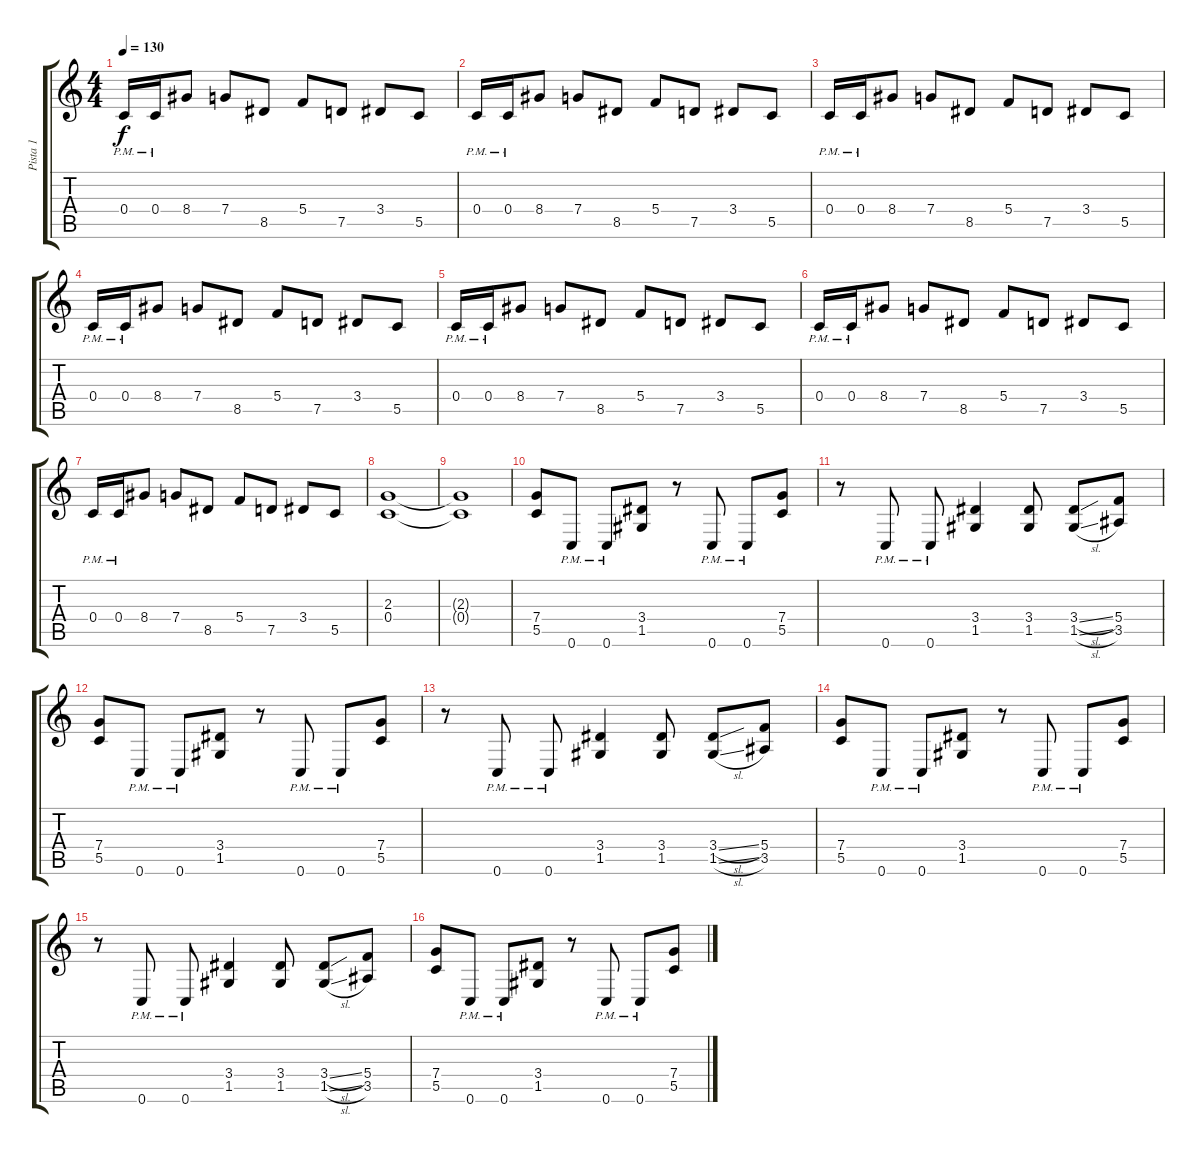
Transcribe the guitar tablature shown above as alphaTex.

\track ("Pista 1" "Pista 1") {instrument distortionguitar}
\staff {score tabs}
\tuning (D4 A3 F3 C3 G2 C2) {hide}
\ts (4 4)
\tempo 130
\clef g2
\ks c
0.4{pm}.16{dy f} 0.4{pm}.16 8.4.8 7.4.8 8.5.8 5.4.8 7.5.8 3.4.8 5.5.8 |
0.4{pm}.16 0.4{pm}.16 8.4.8 7.4.8 8.5.8 5.4.8 7.5.8 3.4.8 5.5.8 |
0.4{pm}.16 0.4{pm}.16 8.4.8 7.4.8 8.5.8 5.4.8 7.5.8 3.4.8 5.5.8 |
0.4{pm}.16 0.4{pm}.16 8.4.8 7.4.8 8.5.8 5.4.8 7.5.8 3.4.8 5.5.8 |
0.4{pm}.16 0.4{pm}.16 8.4.8 7.4.8 8.5.8 5.4.8 7.5.8 3.4.8 5.5.8 |
0.4{pm}.16 0.4{pm}.16 8.4.8 7.4.8 8.5.8 5.4.8 7.5.8 3.4.8 5.5.8 |
0.4{pm}.16 0.4{pm}.16 8.4.8 7.4.8 8.5.8 5.4.8 7.5.8 3.4.8 5.5.8 |
(2.3 0.4).1 |
(2.3{t} 0.4{t}).1 |
(7.4 5.5).8 0.6{pm}.8 0.6{pm}.8 (3.4 1.5).8 r.8 0.6{pm}.8 0.6{pm}.8 (7.4 5.5).8 |
r.8 0.6{pm}.8 0.6{pm}.8 (3.4 1.5).4 (3.4 1.5).8 (3.4{sl} 1.5{sl}).8 (5.4 3.5).8 |
(7.4 5.5).8 0.6{pm}.8 0.6{pm}.8 (3.4 1.5).8 r.8 0.6{pm}.8 0.6{pm}.8 (7.4 5.5).8 |
r.8 0.6{pm}.8 0.6{pm}.8 (3.4 1.5).4 (3.4 1.5).8 (3.4{sl} 1.5{sl}).8 (5.4 3.5).8 |
(7.4 5.5).8 0.6{pm}.8 0.6{pm}.8 (3.4 1.5).8 r.8 0.6{pm}.8 0.6{pm}.8 (7.4 5.5).8 |
r.8 0.6{pm}.8 0.6{pm}.8 (3.4 1.5).4 (3.4 1.5).8 (3.4{sl} 1.5{sl}).8 (5.4 3.5).8 |
(7.4 5.5).8 0.6{pm}.8 0.6{pm}.8 (3.4 1.5).8 r.8 0.6{pm}.8 0.6{pm}.8 (7.4 5.5).8
